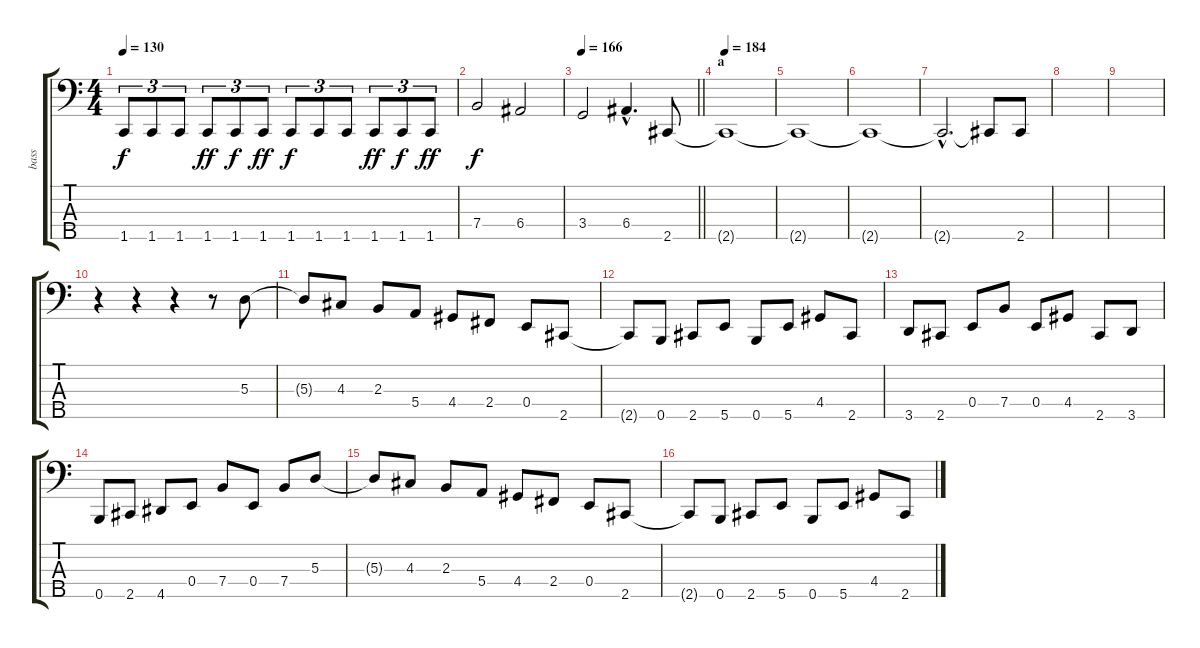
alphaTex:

\track ("bass" "bass") {instrument electricbassfinger}
\staff {score tabs}
\tuning (G2 D2 A1 E1 B0) {hide}
\ts (4 4)
\tempo 130
\clef f4
\ks c
1.5.8{tu (3 2) dy f} 1.5.8{tu (3 2)} 1.5.8{tu (3 2)} 1.5.8{tu (3 2) dy ff} 1.5.8{tu (3 2) dy f} 1.5.8{tu (3 2) dy ff} 1.5.8{tu (3 2) dy f} 1.5.8{tu (3 2)} 1.5.8{tu (3 2)} 1.5.8{tu (3 2) dy ff} 1.5.8{tu (3 2) dy f} 1.5.8{tu (3 2) dy ff} |
7.4.2{dy f} 6.4.2 |
\tempo 166
\barLineRight lightlight
3.4.2 6.4{hac}.4{d} 2.5.8 |
\section ("" "a")
\tempo 184
2.5{t}.1 |
2.5{t}.1 |
2.5{t}.1 |
2.5{hac t}.2{d} 2.5{t}.8 2.5.8 |
|
|
r.4 r.4 r.4 r.8 5.3.8 |
5.3{t}.8 4.3.8 2.3.8 5.4.8 4.4.8 2.4.8 0.4.8 2.5.8 |
2.5{t}.8 0.5.8 2.5.8 5.5.8 0.5.8 5.5.8 4.4.8 2.5.8 |
3.5.8 2.5.8 0.4.8 7.4.8 0.4.8 4.4.8 2.5.8 3.5.8 |
0.5.8 2.5.8 4.5.8 0.4.8 7.4.8 0.4.8 7.4.8 5.3.8 |
5.3{t}.8 4.3.8 2.3.8 5.4.8 4.4.8 2.4.8 0.4.8 2.5.8 |
2.5{t}.8 0.5.8 2.5.8 5.5.8 0.5.8 5.5.8 4.4.8 2.5.8
